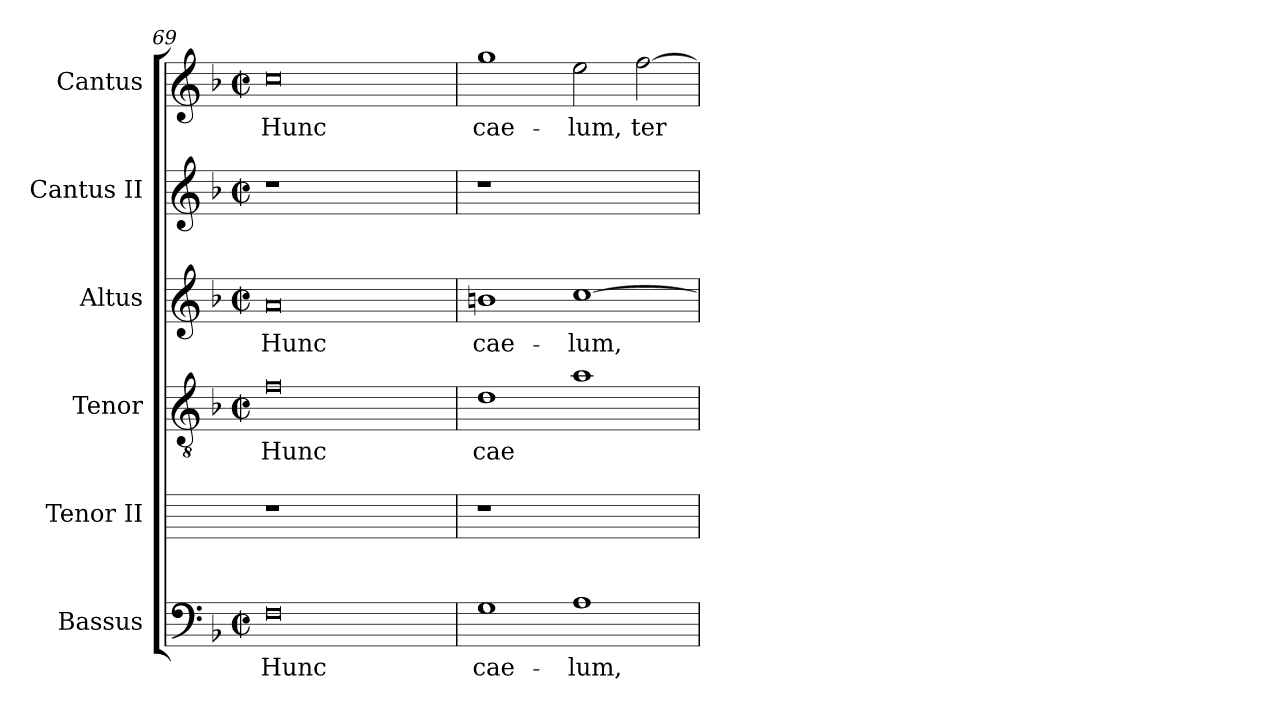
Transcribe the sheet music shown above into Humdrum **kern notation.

**kern	**text	**kern	**kern	**text	**kern	**text	**kern	**kern	**text
*part6	*part6	*part5	*part4	*part4	*part3	*part3	*part2	*part1	*part1
*staff6	*staff6	*staff5	*staff4	*staff4	*staff3	*staff3	*staff2	*staff1	*staff1
*I"Bassus	*	*I"Tenor II	*I"Tenor	*	*I"Altus	*	*I"Cantus II	*I"Cantus	*
*I'Bassus	*	*	*I'Tenor	*	*I'Altus	*	*I'Cantus II	*	*
!!LO:LB:g=z
*clefF4	*	*	*clefGv2	*	*clefG2	*	*clefG2	*clefG2	*
*k[b-]	*	*	*k[b-]	*	*k[b-]	*	*k[b-]	*k[b-]	*
*F:	*	*	*F:	*	*F:	*	*F:	*F:	*
*M2/2	*	*	*M2/2	*	*M2/2	*	*M2/2	*M2/2	*
*met(c|)	*	*	*met(c|)	*	*met(c|)	*	*met(c|)	*met(c|)	*
=69	=69	=69	=69	=69	=69	=69	=69	=69	=69
!	!LO:LY:b:cj	!	!	!LO:LY:b:cj	!	!LO:LY:b:cj	!	!	!LO:LY:b:cj
0F	Hunc	1r	0f	Hunc	0a	Hunc	1r	0cc	Hunc
.	.	1ryy	.	.	.	.	1ryy	.	.
=70	=70	=70	=70	=70	=70	=70	=70	=70	=70
!	!LO:LY:b:cj	!	!	!LO:LY:b:cj	!	!LO:LY:b:cj	!	!	!LO:LY:b:cj
1G	cae-	1r	1d	cae	1bn	cae-	1r	1gg	cae-
!	!LO:LY:b	!	!	!	!	!LO:LY:b	!	!	!LO:LY:b:cj
1A	-lum,	1ryy	1a	.	[>1cc	-lum,	1ryy	2ee\	-lum,
!	!	!	!	!	!	!	!	!	!LO:LY:b
.	.	.	.	.	.	.	.	[>2ff\	ter-
=	=	=	=	=	=	=	=	=	=
*-	*-	*-	*-	*-	*-	*-	*-	*-	*-
